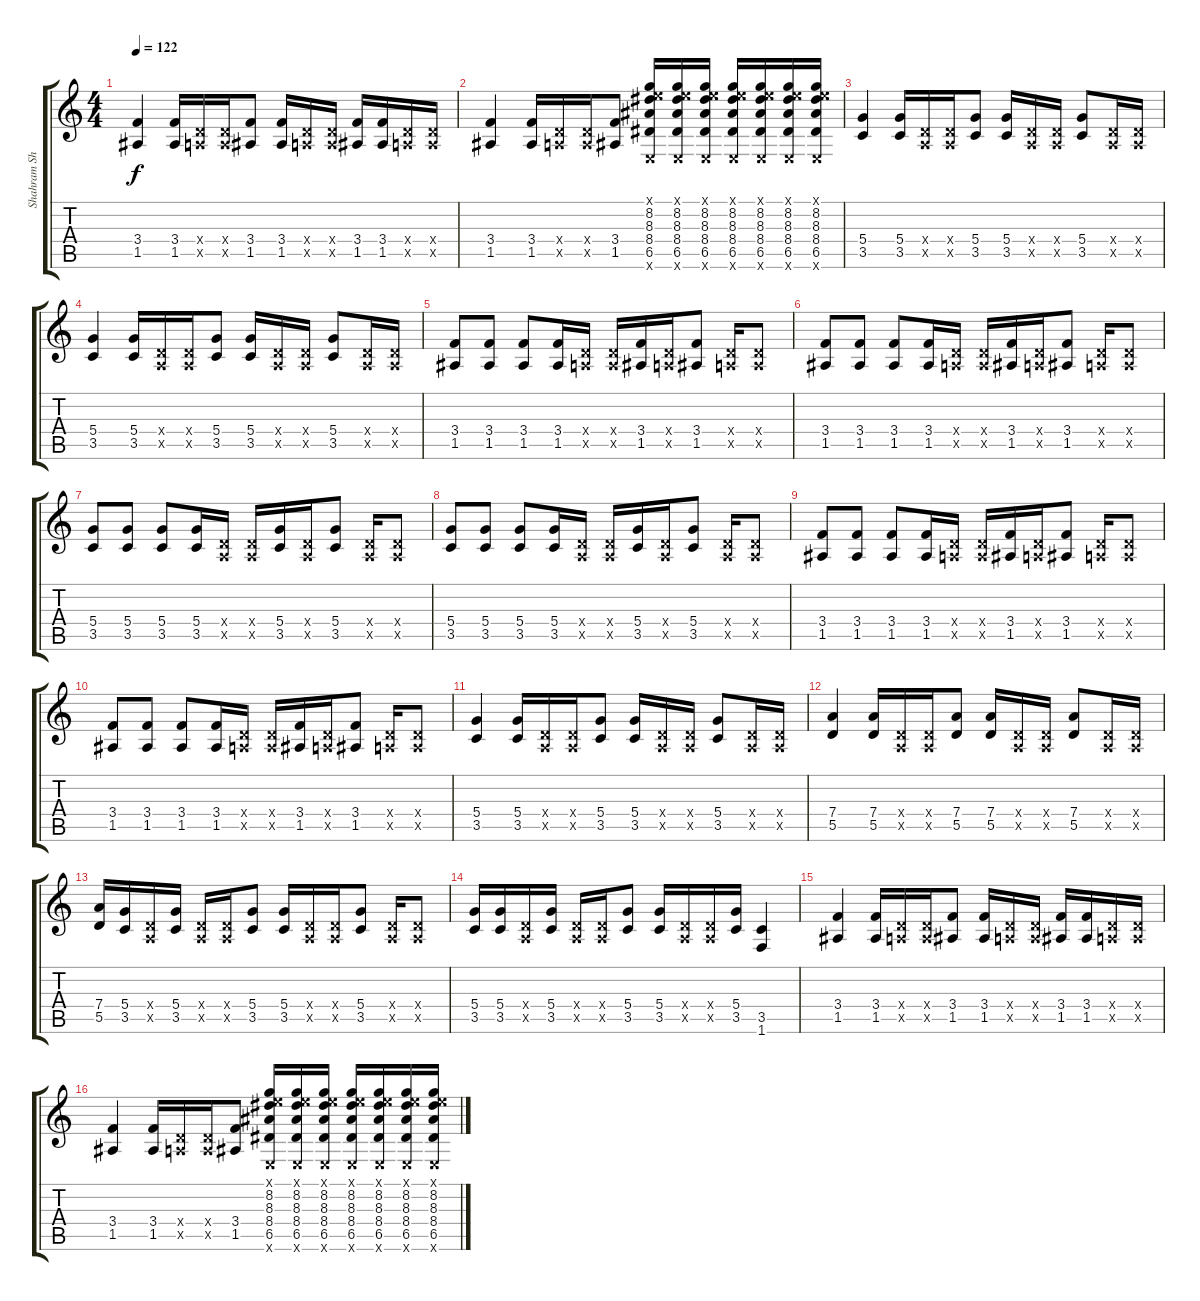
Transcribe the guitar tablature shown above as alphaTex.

\track ("Shahram Sherbaf" "Shahram Sh") {instrument overdrivenguitar}
\staff {score tabs}
\tuning (E4 B3 G3 D3 A2 E2) {hide}
\ts (4 4)
\tempo 122
\clef g2
\ks c
(3.4 1.5).4{dy f} (3.4 1.5).16 (0.4{x} 0.5{x}).16 (0.4{x} 0.5{x}).16 (3.4 1.5).8 (3.4 1.5).16 (0.4{x} 0.5{x}).16 (0.4{x} 0.5{x}).16 (3.4 1.5).16 (3.4 1.5).16 (0.4{x} 0.5{x}).16 (0.4{x} 0.5{x}).16 |
(3.4 1.5).4 (3.4 1.5).16 (0.4{x} 0.5{x}).16 (0.4{x} 0.5{x}).16 (3.4 1.5).8 (0.1{x} 8.2 8.3 8.4 6.5 0.6{x}).16 (0.1{x} 8.2 8.3 8.4 6.5 0.6{x}).16 (0.1{x} 8.2 8.3 8.4 6.5 0.6{x}).16 (0.1{x} 8.2 8.3 8.4 6.5 0.6{x}).16 (0.1{x} 8.2 8.3 8.4 6.5 0.6{x}).16 (0.1{x} 8.2 8.3 8.4 6.5 0.6{x}).16 (0.1{x} 8.2 8.3 8.4 6.5 0.6{x}).16 |
(5.4 3.5).4 (5.4 3.5).16 (0.4{x} 0.5{x}).16 (0.4{x} 0.5{x}).16 (5.4 3.5).8 (5.4 3.5).16 (0.4{x} 0.5{x}).16 (0.4{x} 0.5{x}).16 (5.4 3.5).8 (0.4{x} 0.5{x}).16 (0.4{x} 0.5{x}).16 |
(5.4 3.5).4 (5.4 3.5).16 (0.4{x} 0.5{x}).16 (0.4{x} 0.5{x}).16 (5.4 3.5).8 (5.4 3.5).16 (0.4{x} 0.5{x}).16 (0.4{x} 0.5{x}).16 (5.4 3.5).8 (0.4{x} 0.5{x}).16 (0.4{x} 0.5{x}).16 |
(3.4 1.5).8 (3.4 1.5).8 (3.4 1.5).8 (3.4 1.5).16 (0.4{x} 0.5{x}).16 (0.4{x} 0.5{x}).16 (3.4 1.5).16 (0.4{x} 0.5{x}).16 (3.4 1.5).8 (0.4{x} 0.5{x}).16 (0.4{x} 0.5{x}).8 |
(3.4 1.5).8 (3.4 1.5).8 (3.4 1.5).8 (3.4 1.5).16 (0.4{x} 0.5{x}).16 (0.4{x} 0.5{x}).16 (3.4 1.5).16 (0.4{x} 0.5{x}).16 (3.4 1.5).8 (0.4{x} 0.5{x}).16 (0.4{x} 0.5{x}).8 |
(5.4 3.5).8 (5.4 3.5).8 (5.4 3.5).8 (5.4 3.5).16 (0.4{x} 0.5{x}).16 (0.4{x} 0.5{x}).16 (5.4 3.5).16 (0.4{x} 0.5{x}).16 (5.4 3.5).8 (0.4{x} 0.5{x}).16 (0.4{x} 0.5{x}).8 |
(5.4 3.5).8 (5.4 3.5).8 (5.4 3.5).8 (5.4 3.5).16 (0.4{x} 0.5{x}).16 (0.4{x} 0.5{x}).16 (5.4 3.5).16 (0.4{x} 0.5{x}).16 (5.4 3.5).8 (0.4{x} 0.5{x}).16 (0.4{x} 0.5{x}).8 |
(3.4 1.5).8 (3.4 1.5).8 (3.4 1.5).8 (3.4 1.5).16 (0.4{x} 0.5{x}).16 (0.4{x} 0.5{x}).16 (3.4 1.5).16 (0.4{x} 0.5{x}).16 (3.4 1.5).8 (0.4{x} 0.5{x}).16 (0.4{x} 0.5{x}).8 |
(3.4 1.5).8 (3.4 1.5).8 (3.4 1.5).8 (3.4 1.5).16 (0.4{x} 0.5{x}).16 (0.4{x} 0.5{x}).16 (3.4 1.5).16 (0.4{x} 0.5{x}).16 (3.4 1.5).8 (0.4{x} 0.5{x}).16 (0.4{x} 0.5{x}).8 |
(5.4 3.5).4 (5.4 3.5).16 (0.4{x} 0.5{x}).16 (0.4{x} 0.5{x}).16 (5.4 3.5).8 (5.4 3.5).16 (0.4{x} 0.5{x}).16 (0.4{x} 0.5{x}).16 (5.4 3.5).8 (0.4{x} 0.5{x}).16 (0.4{x} 0.5{x}).16 |
(7.4 5.5).4 (7.4 5.5).16 (0.4{x} 0.5{x}).16 (0.4{x} 0.5{x}).16 (7.4 5.5).8 (7.4 5.5).16 (0.4{x} 0.5{x}).16 (0.4{x} 0.5{x}).16 (7.4 5.5).8 (0.4{x} 0.5{x}).16 (0.4{x} 0.5{x}).16 |
(7.4 5.5).16 (5.4 3.5).16 (0.4{x} 0.5{x}).16 (5.4 3.5).16 (0.4{x} 0.5{x}).16 (0.4{x} 0.5{x}).16 (5.4 3.5).8 (5.4 3.5).16 (0.4{x} 0.5{x}).16 (0.4{x} 0.5{x}).16 (5.4 3.5).8 (0.4{x} 0.5{x}).16 (0.4{x} 0.5{x}).8 |
(5.4 3.5).16 (5.4 3.5).16 (0.4{x} 0.5{x}).16 (5.4 3.5).16 (0.4{x} 0.5{x}).16 (0.4{x} 0.5{x}).16 (5.4 3.5).8 (5.4 3.5).16 (0.4{x} 0.5{x}).16 (0.4{x} 0.5{x}).16 (5.4 3.5).16 (3.5 1.6).4 |
(3.4 1.5).4 (3.4 1.5).16 (0.4{x} 0.5{x}).16 (0.4{x} 0.5{x}).16 (3.4 1.5).8 (3.4 1.5).16 (0.4{x} 0.5{x}).16 (0.4{x} 0.5{x}).16 (3.4 1.5).16 (3.4 1.5).16 (0.4{x} 0.5{x}).16 (0.4{x} 0.5{x}).16 |
(3.4 1.5).4 (3.4 1.5).16 (0.4{x} 0.5{x}).16 (0.4{x} 0.5{x}).16 (3.4 1.5).8 (0.1{x} 8.2 8.3 8.4 6.5 0.6{x}).16 (0.1{x} 8.2 8.3 8.4 6.5 0.6{x}).16 (0.1{x} 8.2 8.3 8.4 6.5 0.6{x}).16 (0.1{x} 8.2 8.3 8.4 6.5 0.6{x}).16 (0.1{x} 8.2 8.3 8.4 6.5 0.6{x}).16 (0.1{x} 8.2 8.3 8.4 6.5 0.6{x}).16 (0.1{x} 8.2 8.3 8.4 6.5 0.6{x}).16
